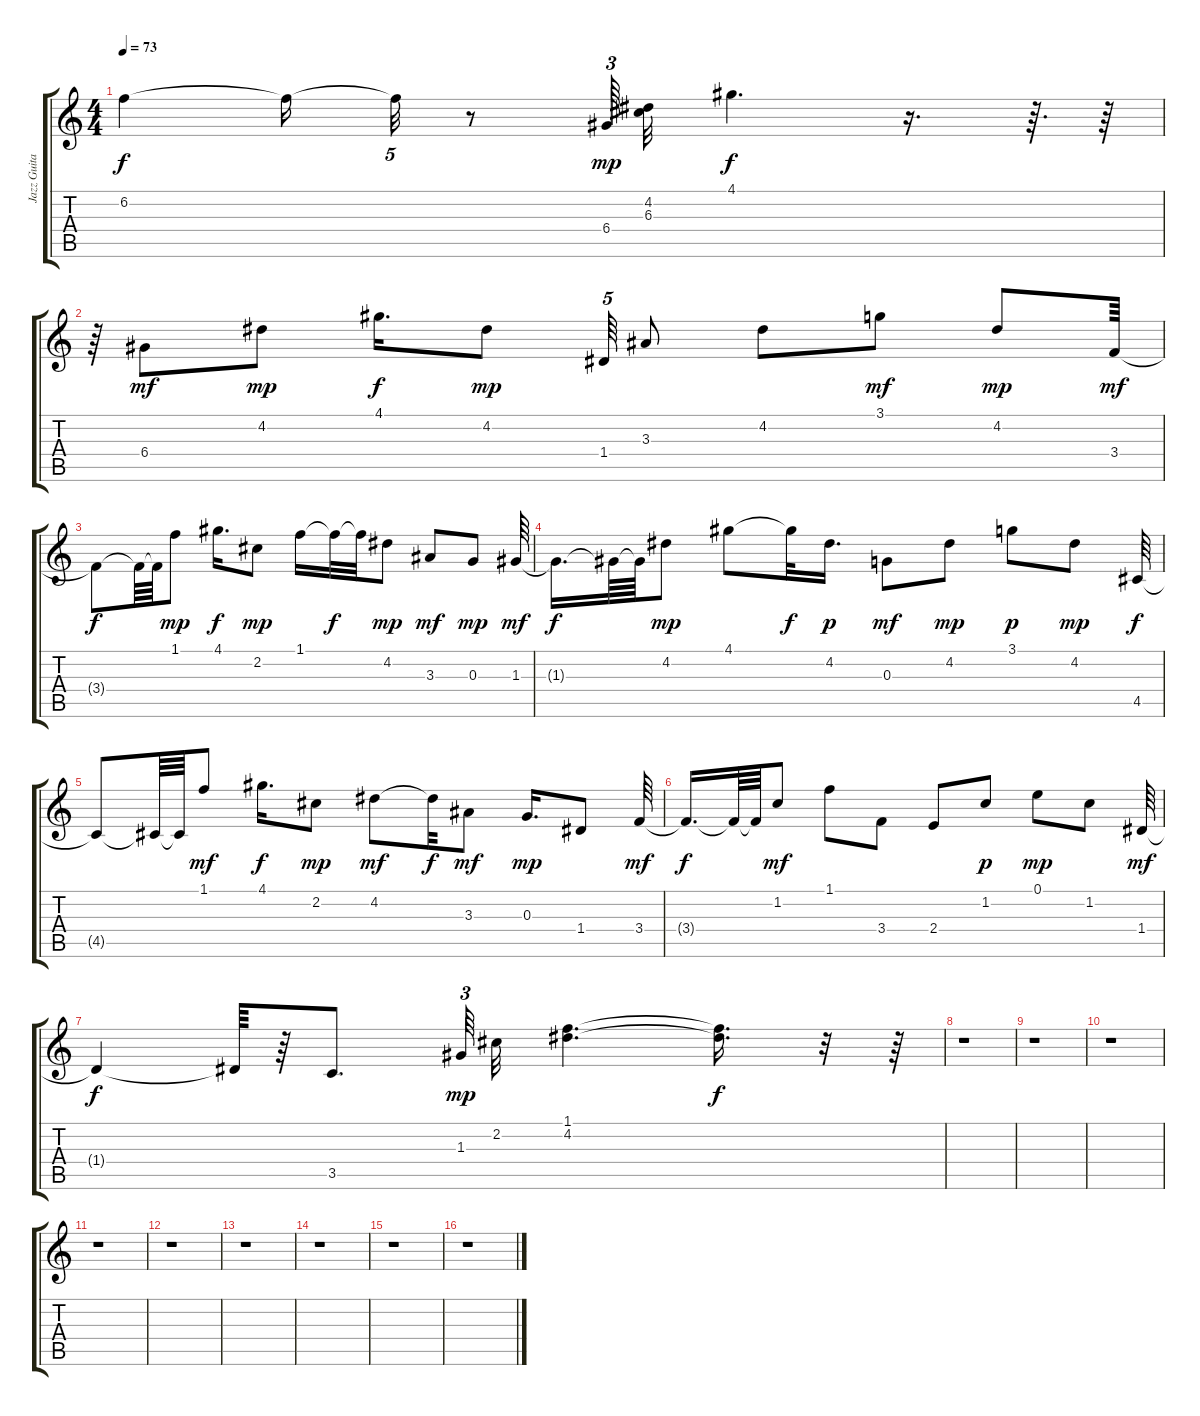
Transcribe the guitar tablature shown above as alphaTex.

\track ("Jazz Guitar " "Jazz Guita") {instrument electricguitarjazz}
\staff {score tabs}
\tuning (E4 B3 G3 D3 A2 E2) {hide}
\ts (4 4)
\tempo 73
\clef g2
\ks c
6.2{t}.4{dy f} 6.2{t}.16 6.2{t}.32{tu (5 4)} r.8 6.4.64{tu (3 2) dy mp} (4.2 6.3).32 4.1.4{d dy f} r.16{d} r.64{d} r.64 |
r.64 6.4.8{dy mf} 4.2.8{dy mp} 4.1.16{d dy f} 4.2.8{dy mp} 1.4.64{tu (5 4)} 3.3.8 4.2.8 3.1.8{dy mf} 4.2.8{dy mp} 3.4.64{dy mf} |
3.4{t}.8{dy f} 3.4{t}.64 3.4{t}.64 1.1.8{dy mp} 4.1.16{d dy f} 2.2.8{dy mp} 1.1.16 1.1{t}.32{dy f} 1.1{t}.32 4.2.8{dy mp} 3.3.8{dy mf} 0.3.8{dy mp} 1.3.64{dy mf} |
1.3{t}.16{d dy f} 1.3{t}.64 1.3{t}.64 4.2.8{dy mp} 4.1.8 4.1{t}.32{dy f} 4.2.16{d dy p} 0.3.8{dy mf} 4.2.8{dy mp} 3.1.8{dy p} 4.2.8{dy mp} 4.5.64{dy f} |
4.5{t}.8 4.5{t}.64 4.5{t}.64 1.1.8{dy mf} 4.1.16{d dy f} 2.2.8{dy mp} 4.2.8{dy mf} 4.2{t}.32{dy f} 3.3.8{dy mf} 0.3.16{d dy mp} 1.4.8 3.4.64{dy mf} |
3.4{t}.16{d dy f} 3.4{t}.64 3.4{t}.64 1.2.8{dy mf} 1.1.8 3.4.8 2.4.8 1.2.8{dy p} 0.1.8{dy mp} 1.2.8 1.4.64{dy mf} |
1.4{t}.4{dy f} 1.4{t}.64 r.64 3.5.8{d} 1.3.64{tu (3 2) dy mp beam splitsecondary} 2.2.32 (1.1 4.2).4{d} (1.1{t} 4.2{t}).16{d dy f} r.32 r.64 |
r.1 |
r.1 |
r.1 |
r.1 |
r.1 |
r.1 |
r.1 |
r.1 |
r.1
